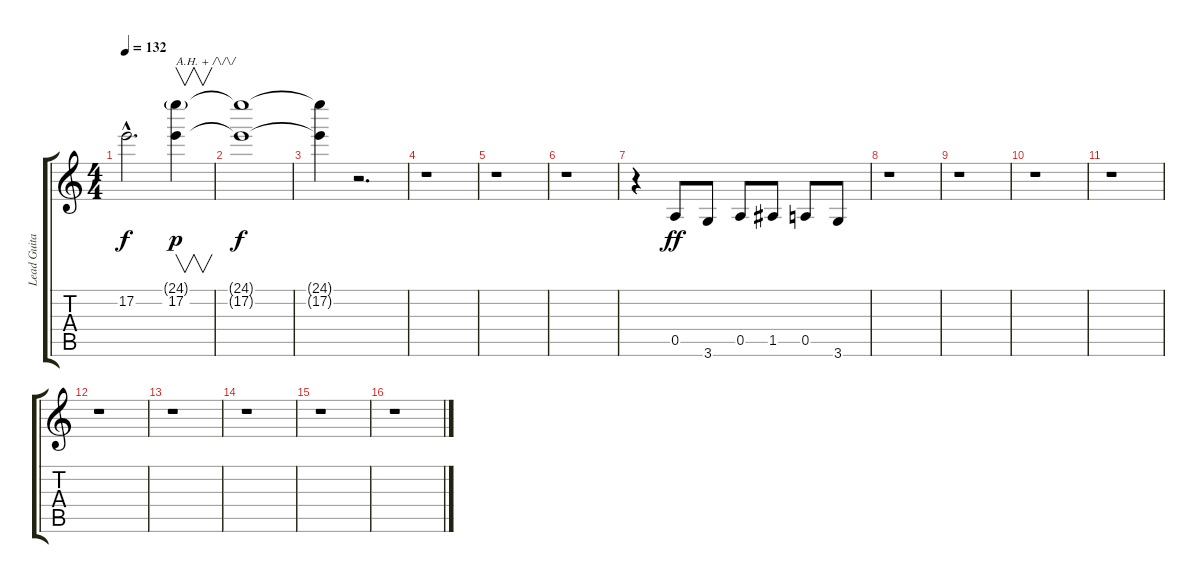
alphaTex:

\track ("Lead Guitar" "Lead Guita") {instrument overdrivenguitar}
\staff {score tabs}
\tuning (E4 B3 G3 D3 A2 E2) {hide}
\ts (4 4)
\tempo 132
\clef g2
\ks c
17.2{hac t}.2{d dy f} (24.1{g} 17.2).4{v txt "A.H. + /\\/\\/" dy p} |
(24.1{t} 17.2{t}).1{dy f} |
(24.1{t} 17.2{t}).4 r.2{d} |
r.1 |
r.1 |
r.1 |
r.4 0.5.8{dy ff} 3.6.8 0.5.8 1.5.8 0.5.8 3.6.8 |
r.1 |
r.1 |
r.1 |
r.1 |
r.1 |
r.1 |
r.1 |
r.1 |
r.1
